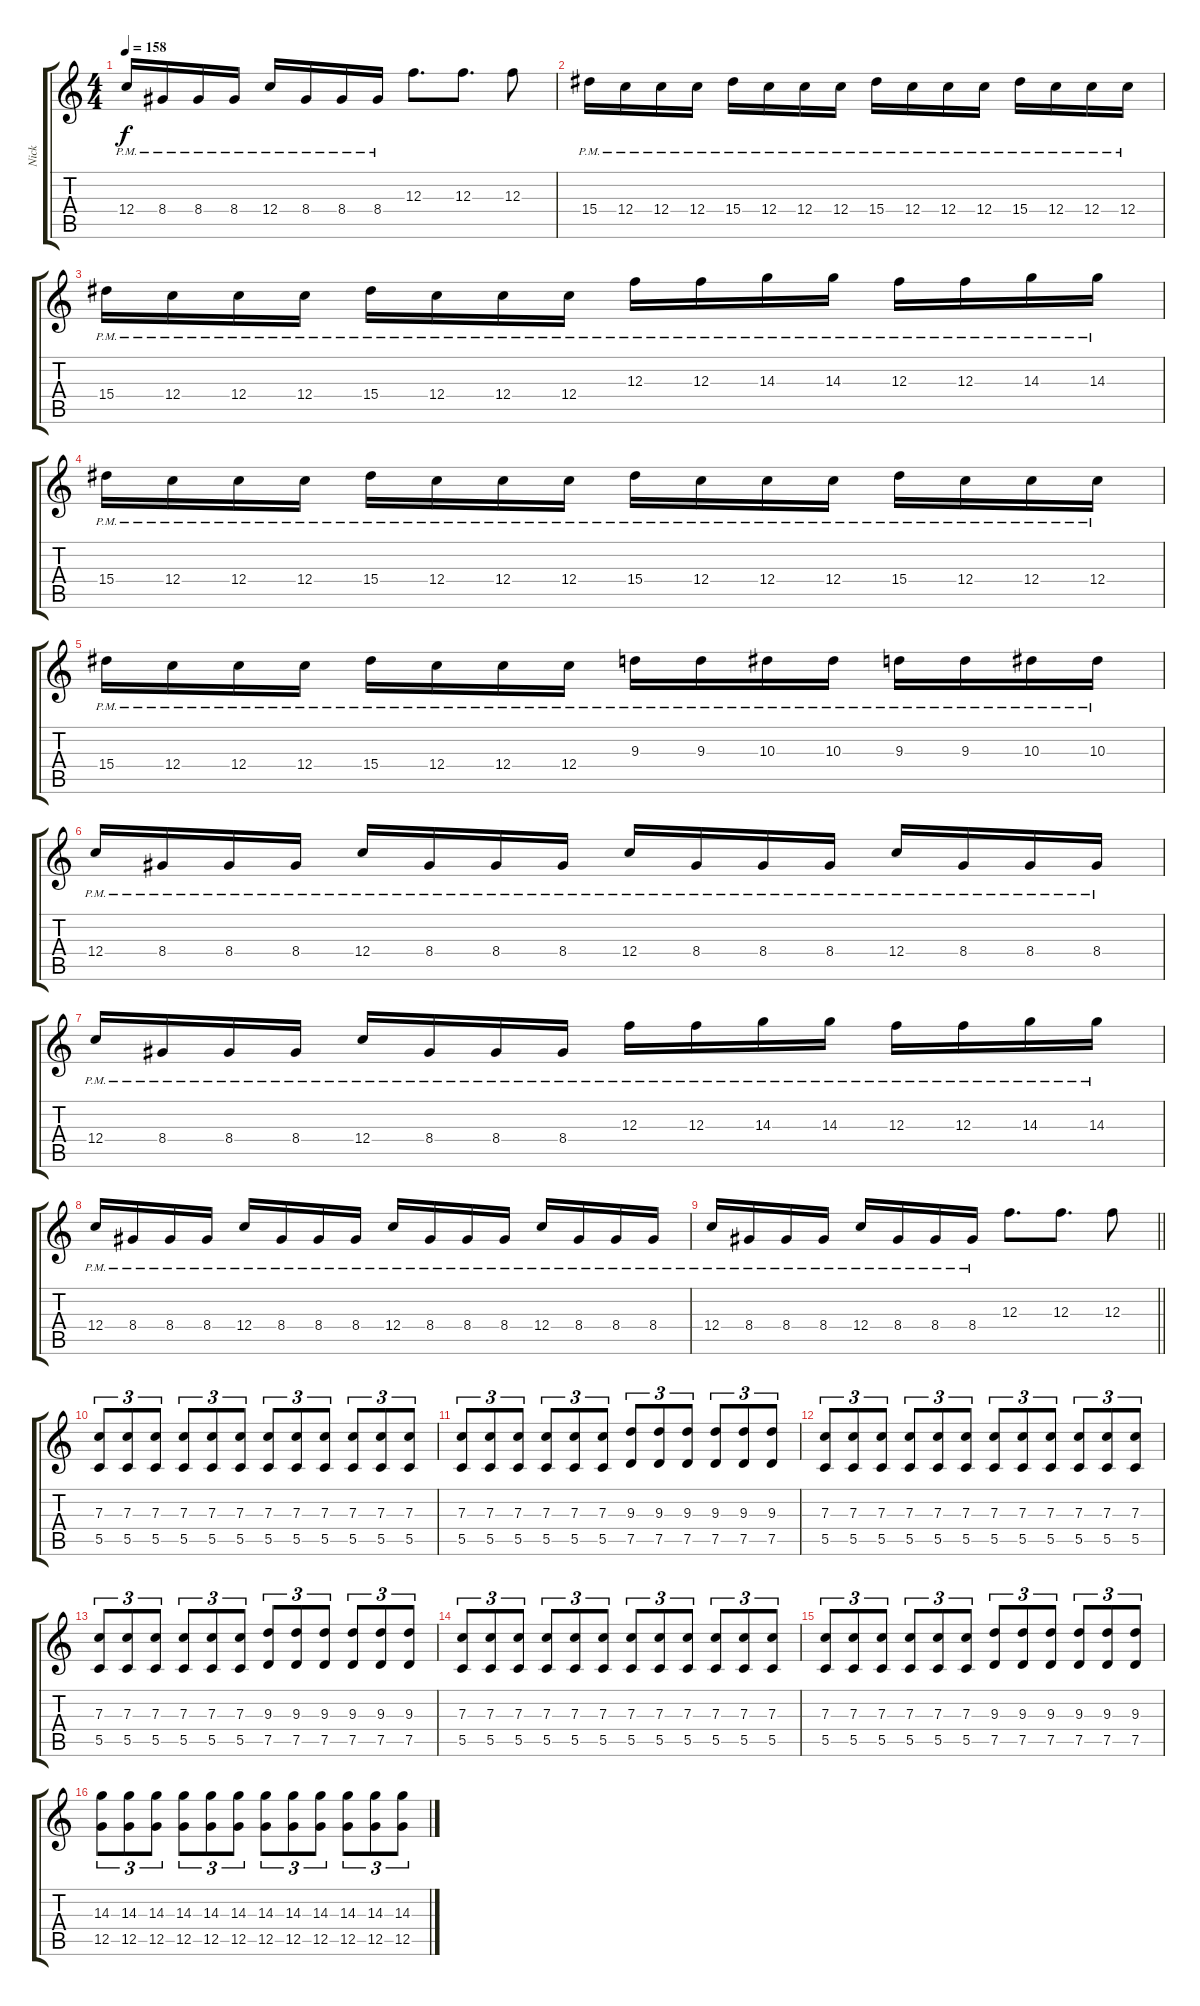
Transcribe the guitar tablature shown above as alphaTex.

\track ("Nick" "Nick") {instrument distortionguitar}
\staff {score tabs}
\tuning (D4 A3 F3 C3 G2 C2) {hide}
\ts (4 4)
\tempo 158
\clef g2
\ks c
12.4{pm}.16{dy f} 8.4{pm}.16 8.4{pm}.16 8.4{pm}.16 12.4{pm}.16 8.4{pm}.16 8.4{pm}.16 8.4{pm}.16 12.3.8{d} 12.3.8{d} 12.3.8 |
15.4{pm}.16{balance 3} 12.4{pm}.16 12.4{pm}.16 12.4{pm}.16 15.4{pm}.16 12.4{pm}.16 12.4{pm}.16 12.4{pm}.16 15.4{pm}.16 12.4{pm}.16 12.4{pm}.16 12.4{pm}.16 15.4{pm}.16 12.4{pm}.16 12.4{pm}.16 12.4{pm}.16 |
15.4{pm}.16 12.4{pm}.16 12.4{pm}.16 12.4{pm}.16 15.4{pm}.16 12.4{pm}.16 12.4{pm}.16 12.4{pm}.16 12.3{pm}.16 12.3{pm}.16 14.3{pm}.16 14.3{pm}.16 12.3{pm}.16 12.3{pm}.16 14.3{pm}.16 14.3{pm}.16 |
15.4{pm}.16 12.4{pm}.16 12.4{pm}.16 12.4{pm}.16 15.4{pm}.16 12.4{pm}.16 12.4{pm}.16 12.4{pm}.16 15.4{pm}.16 12.4{pm}.16 12.4{pm}.16 12.4{pm}.16 15.4{pm}.16 12.4{pm}.16 12.4{pm}.16 12.4{pm}.16 |
15.4{pm}.16 12.4{pm}.16 12.4{pm}.16 12.4{pm}.16 15.4{pm}.16 12.4{pm}.16 12.4{pm}.16 12.4{pm}.16 9.3{pm}.16 9.3{pm}.16 10.3{pm}.16 10.3{pm}.16 9.3{pm}.16 9.3{pm}.16 10.3{pm}.16 10.3{pm}.16 |
12.4{pm}.16 8.4{pm}.16 8.4{pm}.16 8.4{pm}.16 12.4{pm}.16 8.4{pm}.16 8.4{pm}.16 8.4{pm}.16 12.4{pm}.16 8.4{pm}.16 8.4{pm}.16 8.4{pm}.16 12.4{pm}.16 8.4{pm}.16 8.4{pm}.16 8.4{pm}.16 |
12.4{pm}.16 8.4{pm}.16 8.4{pm}.16 8.4{pm}.16 12.4{pm}.16 8.4{pm}.16 8.4{pm}.16 8.4{pm}.16 12.3{pm}.16 12.3{pm}.16 14.3{pm}.16 14.3{pm}.16 12.3{pm}.16 12.3{pm}.16 14.3{pm}.16 14.3{pm}.16 |
12.4{pm}.16 8.4{pm}.16 8.4{pm}.16 8.4{pm}.16 12.4{pm}.16 8.4{pm}.16 8.4{pm}.16 8.4{pm}.16 12.4{pm}.16 8.4{pm}.16 8.4{pm}.16 8.4{pm}.16 12.4{pm}.16 8.4{pm}.16 8.4{pm}.16 8.4{pm}.16 |
\barLineRight lightlight
12.4{pm}.16 8.4{pm}.16 8.4{pm}.16 8.4{pm}.16 12.4{pm}.16 8.4{pm}.16 8.4{pm}.16 8.4{pm}.16 12.3.8{d} 12.3.8{d} 12.3.8 |
(7.3 5.5).8{tu (3 2) balance 8} (7.3 5.5).8{tu (3 2)} (7.3 5.5).8{tu (3 2)} (7.3 5.5).8{tu (3 2)} (7.3 5.5).8{tu (3 2)} (7.3 5.5).8{tu (3 2)} (7.3 5.5).8{tu (3 2)} (7.3 5.5).8{tu (3 2)} (7.3 5.5).8{tu (3 2)} (7.3 5.5).8{tu (3 2)} (7.3 5.5).8{tu (3 2)} (7.3 5.5).8{tu (3 2)} |
(7.3 5.5).8{tu (3 2)} (7.3 5.5).8{tu (3 2)} (7.3 5.5).8{tu (3 2)} (7.3 5.5).8{tu (3 2)} (7.3 5.5).8{tu (3 2)} (7.3 5.5).8{tu (3 2)} (9.3 7.5).8{tu (3 2)} (9.3 7.5).8{tu (3 2)} (9.3 7.5).8{tu (3 2)} (9.3 7.5).8{tu (3 2)} (9.3 7.5).8{tu (3 2)} (9.3 7.5).8{tu (3 2)} |
(7.3 5.5).8{tu (3 2)} (7.3 5.5).8{tu (3 2)} (7.3 5.5).8{tu (3 2)} (7.3 5.5).8{tu (3 2)} (7.3 5.5).8{tu (3 2)} (7.3 5.5).8{tu (3 2)} (7.3 5.5).8{tu (3 2)} (7.3 5.5).8{tu (3 2)} (7.3 5.5).8{tu (3 2)} (7.3 5.5).8{tu (3 2)} (7.3 5.5).8{tu (3 2)} (7.3 5.5).8{tu (3 2)} |
(7.3 5.5).8{tu (3 2)} (7.3 5.5).8{tu (3 2)} (7.3 5.5).8{tu (3 2)} (7.3 5.5).8{tu (3 2)} (7.3 5.5).8{tu (3 2)} (7.3 5.5).8{tu (3 2)} (9.3 7.5).8{tu (3 2)} (9.3 7.5).8{tu (3 2)} (9.3 7.5).8{tu (3 2)} (9.3 7.5).8{tu (3 2)} (9.3 7.5).8{tu (3 2)} (9.3 7.5).8{tu (3 2)} |
(7.3 5.5).8{tu (3 2)} (7.3 5.5).8{tu (3 2)} (7.3 5.5).8{tu (3 2)} (7.3 5.5).8{tu (3 2)} (7.3 5.5).8{tu (3 2)} (7.3 5.5).8{tu (3 2)} (7.3 5.5).8{tu (3 2)} (7.3 5.5).8{tu (3 2)} (7.3 5.5).8{tu (3 2)} (7.3 5.5).8{tu (3 2)} (7.3 5.5).8{tu (3 2)} (7.3 5.5).8{tu (3 2)} |
(7.3 5.5).8{tu (3 2)} (7.3 5.5).8{tu (3 2)} (7.3 5.5).8{tu (3 2)} (7.3 5.5).8{tu (3 2)} (7.3 5.5).8{tu (3 2)} (7.3 5.5).8{tu (3 2)} (9.3 7.5).8{tu (3 2)} (9.3 7.5).8{tu (3 2)} (9.3 7.5).8{tu (3 2)} (9.3 7.5).8{tu (3 2)} (9.3 7.5).8{tu (3 2)} (9.3 7.5).8{tu (3 2)} |
(14.3 12.5).8{tu (3 2)} (14.3 12.5).8{tu (3 2)} (14.3 12.5).8{tu (3 2)} (14.3 12.5).8{tu (3 2)} (14.3 12.5).8{tu (3 2)} (14.3 12.5).8{tu (3 2)} (14.3 12.5).8{tu (3 2)} (14.3 12.5).8{tu (3 2)} (14.3 12.5).8{tu (3 2)} (14.3 12.5).8{tu (3 2)} (14.3 12.5).8{tu (3 2)} (14.3 12.5).8{tu (3 2)}
